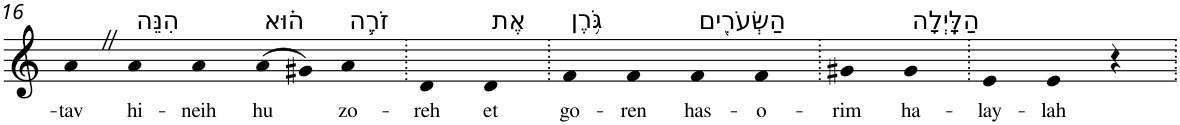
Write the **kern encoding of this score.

**kern	**text
*part1	*part1
*staff1	*staff1
*I"Piano	*
*I'Pno	*
!!LO:PB:g=z
*clefG2	*
*k[]	*
=16	=16
!	!LO:LY:b
4aZ	-tav
!LO:TX:a:t=הִנֵּה	!
!	!LO:LY:b
4a	hi-
!	!LO:LY:b
4a	-neih
!LO:TX:a:t=ה֗וּא	!
!	!LO:LY:b
(>8a	hu
8g#X)	.
!LO:TX:a:t=זֹרֶ֛ה	!
!	!LO:LY:b
4a	zo-
=17.	=17.
!	!LO:LY:b
4d	-reh
!LO:TX:a:t=אֶת	!
!	!LO:LY:b
4d	et
=18.	=18.
!LO:TX:a:t=גֹּ֥רֶן	!
!	!LO:LY:b
4f	go-
!	!LO:LY:b
4f	-ren
!LO:TX:a:t=הַשְּׂעֹרִ֖ים	!
!	!LO:LY:b
4f	has-
!	!LO:LY:b
4f	-o-
=19.	=19.
!	!LO:LY:b
4g#X	-rim
!LO:TX:a:t=הַלָּֽיְלָה	!
!	!LO:LY:b
4g#	ha-
=20.	=20.
!	!LO:LY:b
4e	-lay-
!	!LO:LY:b
4e	-lah
4r	.
=.	=.
*-	*-
